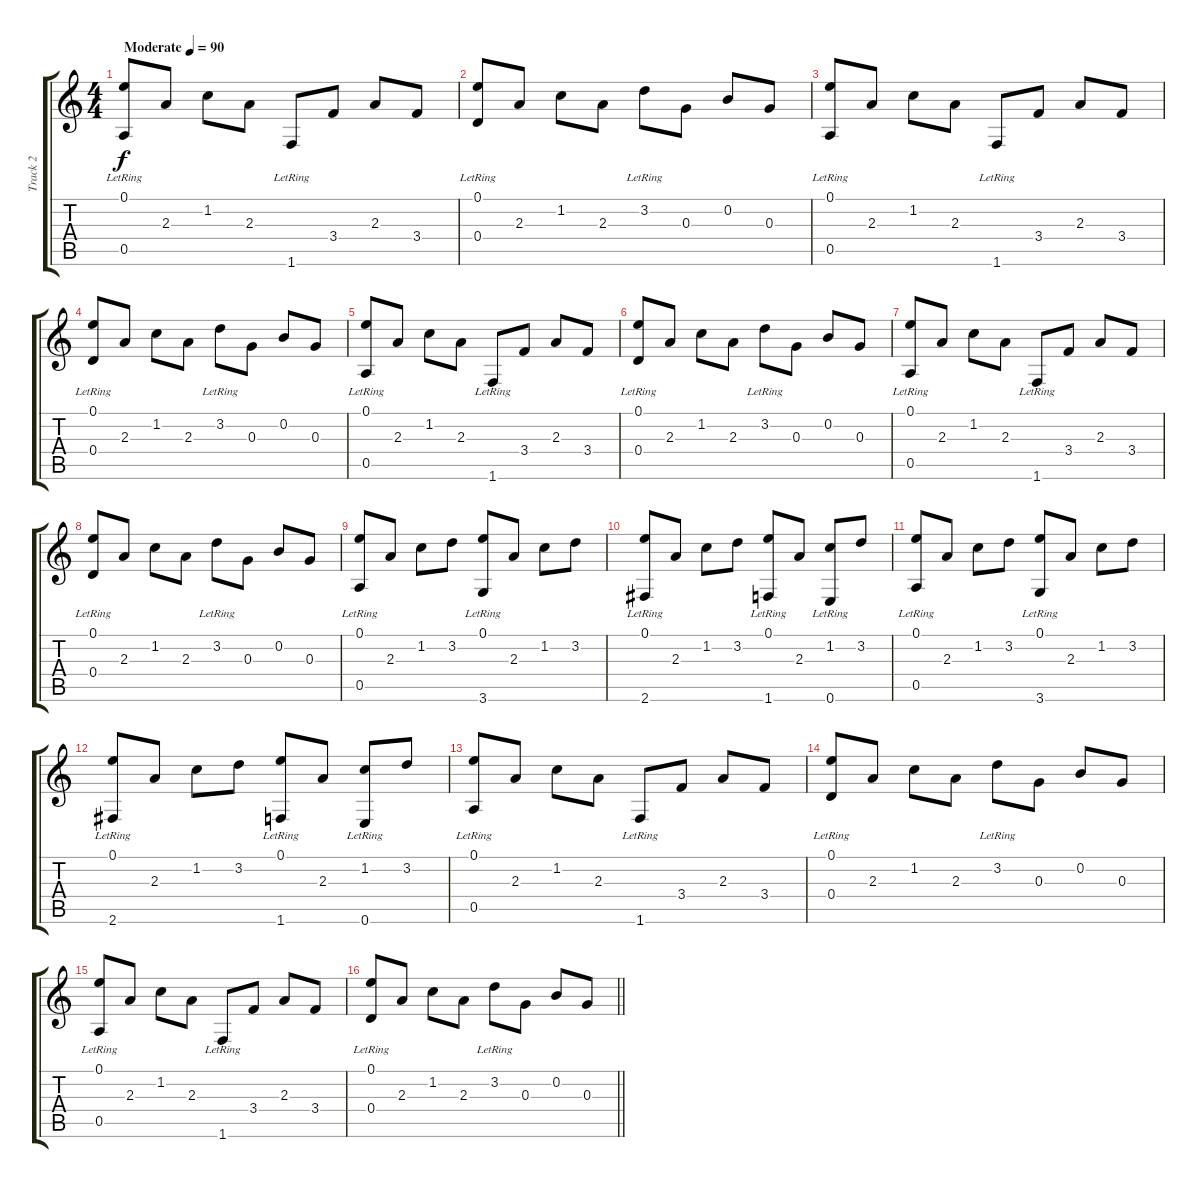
\track ("Track 2" "Track 2") {instrument acousticguitarsteel}
\staff {score tabs}
\tuning (E4 B3 G3 D3 A2 E2) {hide}
\ts (4 4)
\tempo (90 "Moderate")
\clef g2
\ks c
(0.1 0.5{lr}).8{dy f instrument acousticguitarsteel} 2.3.8 1.2.8 2.3.8 1.6{lr}.8 3.4.8 2.3.8 3.4.8 |
(0.1 0.4{lr}).8 2.3.8 1.2.8 2.3.8 3.2{lr}.8 0.3.8 0.2.8 0.3.8 |
(0.1 0.5{lr}).8 2.3.8 1.2.8 2.3.8 1.6{lr}.8 3.4.8 2.3.8 3.4.8 |
(0.1 0.4{lr}).8 2.3.8 1.2.8 2.3.8 3.2{lr}.8 0.3.8 0.2.8 0.3.8 |
(0.1 0.5{lr}).8 2.3.8 1.2.8 2.3.8 1.6{lr}.8 3.4.8 2.3.8 3.4.8 |
(0.1 0.4{lr}).8 2.3.8 1.2.8 2.3.8 3.2{lr}.8 0.3.8 0.2.8 0.3.8 |
(0.1 0.5{lr}).8 2.3.8 1.2.8 2.3.8 1.6{lr}.8 3.4.8 2.3.8 3.4.8 |
(0.1 0.4{lr}).8 2.3.8 1.2.8 2.3.8 3.2{lr}.8 0.3.8 0.2.8 0.3.8 |
(0.1 0.5{lr}).8 2.3.8 1.2.8 3.2.8 (0.1 3.6{lr}).8 2.3.8 1.2.8 3.2.8 |
(0.1 2.6{lr}).8 2.3.8 1.2.8 3.2.8 (0.1 1.6{lr}).8 2.3.8 (1.2 0.6{lr}).8 3.2.8 |
(0.1 0.5{lr}).8 2.3.8 1.2.8 3.2.8 (0.1 3.6{lr}).8 2.3.8 1.2.8 3.2.8 |
(0.1 2.6{lr}).8 2.3.8 1.2.8 3.2.8 (0.1 1.6{lr}).8 2.3.8 (1.2 0.6{lr}).8 3.2.8 |
(0.1 0.5{lr}).8 2.3.8 1.2.8 2.3.8 1.6{lr}.8 3.4.8 2.3.8 3.4.8 |
(0.1 0.4{lr}).8 2.3.8 1.2.8 2.3.8 3.2{lr}.8 0.3.8 0.2.8 0.3.8 |
(0.1 0.5{lr}).8 2.3.8 1.2.8 2.3.8 1.6{lr}.8 3.4.8 2.3.8 3.4.8 |
\barLineRight lightlight
(0.1 0.4{lr}).8 2.3.8 1.2.8 2.3.8 3.2{lr}.8 0.3.8 0.2.8 0.3.8
